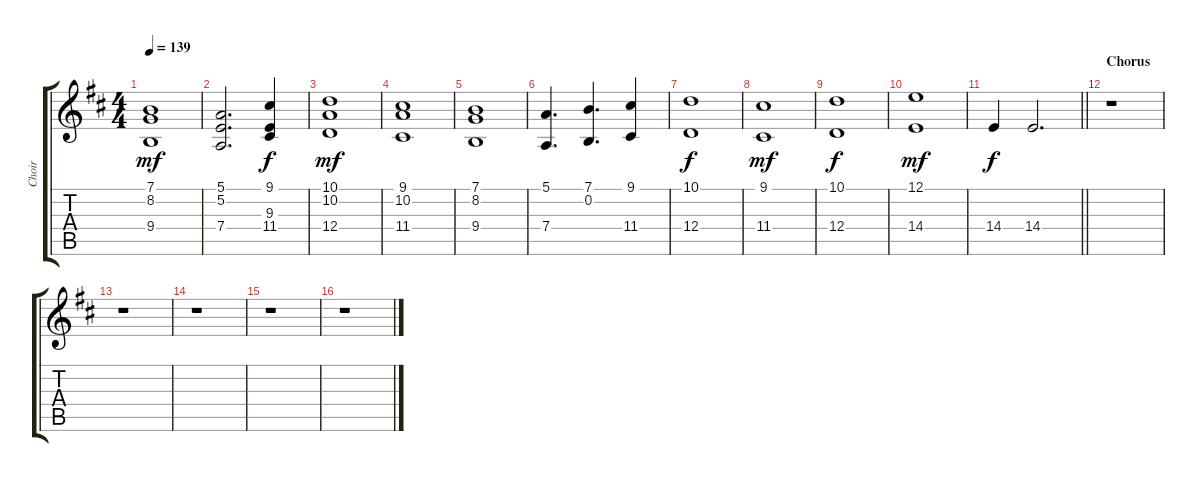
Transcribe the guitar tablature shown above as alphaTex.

\track ("Choir" "Choir") {instrument voiceoohs}
\staff {score tabs}
\tuning (E4 B3 G3 D3 A2 E2) {hide}
\ts (4 4)
\tempo 139
\clef g2
\ks d
(7.1 8.2 9.4).1{dy mf} |
(5.1 5.2 7.4).2{d} (9.1 9.3 11.4).4{dy f} |
(10.1 10.2 12.4).1{dy mf} |
(9.1 10.2 11.4).1 |
(7.1 8.2 9.4).1 |
(5.1 7.4).4{d} (7.1 0.2).4{d} (9.1 11.4).4 |
(10.1 12.4).1{dy f} |
(9.1 11.4).1{dy mf} |
(10.1 12.4).1{dy f} |
(12.1 14.4).1{dy mf} |
\barLineRight lightlight
14.4.4{dy f} 14.4.2{d} |
\section ("" "Chorus")
r.1 |
r.1 |
r.1 |
r.1 |
r.1
